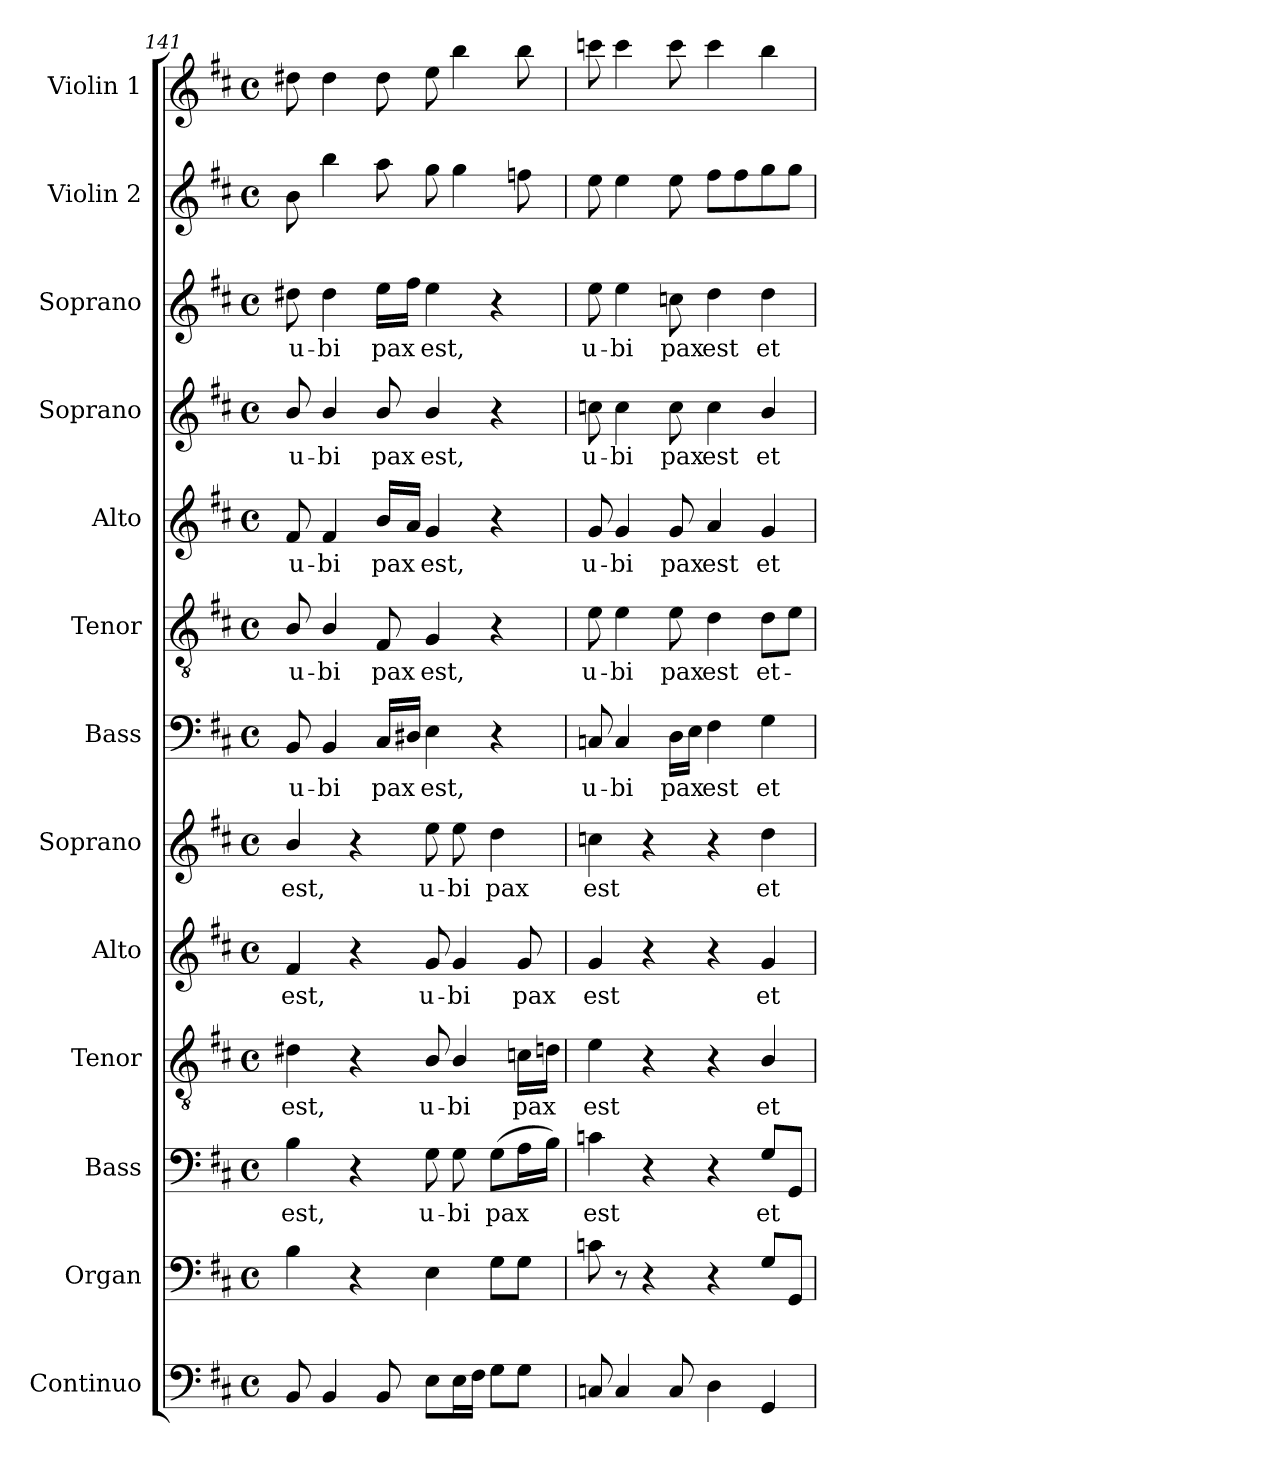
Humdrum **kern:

**kern	**kern	**kern	**text	**kern	**text	**kern	**text	**kern	**text	**kern	**text	**kern	**text	**kern	**text	**kern	**text	**kern	**text	**kern	**kern
*part13	*part12	*part11	*part11	*part10	*part10	*part9	*part9	*part8	*part8	*part7	*part7	*part6	*part6	*part5	*part5	*part4	*part4	*part3	*part3	*part2	*part1
*staff13	*staff12	*staff11	*staff11	*staff10	*staff10	*staff9	*staff9	*staff8	*staff8	*staff7	*staff7	*staff6	*staff6	*staff5	*staff5	*staff4	*staff4	*staff3	*staff3	*staff2	*staff1
*I"Continuo	*I"Organ	*I"Bass	*	*I"Tenor	*	*I"Alto	*	*I"Soprano	*	*I"Bass	*	*I"Tenor	*	*I"Alto	*	*I"Soprano	*	*I"Soprano	*	*I"Violin 2	*I"Violin 1
*I'Cont.	*I'Org.	*I'B.	*	*I'T.	*	*I'A.	*	*I'S.	*	*I'B.	*	*I'T.	*	*I'A.	*	*I'S.	*	*I'S.	*	*I'Vln. 2	*I'Vln. 1
!!LO:PB:g=z
*clefF4	*clefF4	*clefF4	*	*clefGv2	*	*clefG2	*	*clefG2	*	*clefF4	*	*clefGv2	*	*clefG2	*	*clefG2	*	*clefG2	*	*clefG2	*clefG2
*	*	*	*	*ITrd7c12	*	*	*	*	*	*	*	*ITrd7c12	*	*	*	*	*	*	*	*	*
*k[f#c#]	*k[f#c#]	*k[f#c#]	*	*k[f#c#]	*	*k[f#c#]	*	*k[f#c#]	*	*k[f#c#]	*	*k[f#c#]	*	*k[f#c#]	*	*k[f#c#]	*	*k[f#c#]	*	*k[f#c#]	*k[f#c#]
*D:	*D:	*D:	*	*D:	*	*D:	*	*D:	*	*D:	*	*D:	*	*D:	*	*D:	*	*D:	*	*D:	*D:
*M4/4	*M4/4	*M4/4	*	*M4/4	*	*M4/4	*	*M4/4	*	*M4/4	*	*M4/4	*	*M4/4	*	*M4/4	*	*M4/4	*	*M4/4	*M4/4
*met(c)	*met(c)	*met(c)	*	*met(c)	*	*met(c)	*	*met(c)	*	*met(c)	*	*met(c)	*	*met(c)	*	*met(c)	*	*met(c)	*	*met(c)	*met(c)
=141	=141	=141	=141	=141	=141	=141	=141	=141	=141	=141	=141	=141	=141	=141	=141	=141	=141	=141	=141	=141	=141
!	!	!	!LO:LY:b:color=#000000	!	!	!	!	!	!	!	!	!	!	!	!	!	!	!	!	!	!
!	!	!	!	!	!LO:LY:b:color=#000000	!	!	!	!	!	!	!	!	!	!	!	!	!	!	!	!
!	!	!	!	!	!	!	!LO:LY:b:color=#000000	!	!	!	!	!	!	!	!	!	!	!	!	!	!
!	!	!	!	!	!	!	!	!	!LO:LY:b:color=#000000	!	!	!	!	!	!	!	!	!	!	!	!
!	!	!	!	!	!	!	!	!	!	!	!LO:LY:b:color=#000000	!	!	!	!	!	!	!	!	!	!
!	!	!	!	!	!	!	!	!	!	!	!	!	!LO:LY:b:color=#000000	!	!	!	!	!	!	!	!
!	!	!	!	!	!	!	!	!	!	!	!	!	!	!	!LO:LY:b:color=#000000	!	!	!	!	!	!
!	!	!	!	!	!	!	!	!	!	!	!	!	!	!	!	!	!LO:LY:b:color=#000000	!	!	!	!
!	!	!	!	!	!	!	!	!	!	!	!	!	!	!	!	!	!	!	!LO:LY:b:color=#000000	!	!
8BBi/	4Bi\	4Bi\	est,	4D#Xi\	est,	4f#i/	est,	4bi/	est,	8BBi/	u-	8BBi/	u-	8f#i/	u-	8bi/	u-	8dd#Xi\	u-	8bi\	8dd#Xi\
!	!	!	!	!	!	!	!	!	!	!	!LO:LY:b:color=#000000	!	!	!	!	!	!	!	!	!	!
!	!	!	!	!	!	!	!	!	!	!	!	!	!LO:LY:b:color=#000000	!	!	!	!	!	!	!	!
!	!	!	!	!	!	!	!	!	!	!	!	!	!	!	!LO:LY:b:color=#000000	!	!	!	!	!	!
!	!	!	!	!	!	!	!	!	!	!	!	!	!	!	!	!	!LO:LY:b:color=#000000	!	!	!	!
!	!	!	!	!	!	!	!	!	!	!	!	!	!	!	!	!	!	!	!LO:LY:b:color=#000000	!	!
4BBi/	.	.	.	.	.	.	.	.	.	4BBi/	-bi	4BBi/	-bi	4f#i/	-bi	4bi/	-bi	4dd#i\	-bi	4bbi\	4dd#i\
.	4r	4r	.	4r	.	4r	.	4r	.	.	.	.	.	.	.	.	.	.	.	.	.
!	!	!	!	!	!	!	!	!	!	!	!LO:LY:b:color=#000000	!	!	!	!	!	!	!	!	!	!
!	!	!	!	!	!	!	!	!	!	!	!	!	!LO:LY:b:color=#000000	!	!	!	!	!	!	!	!
!	!	!	!	!	!	!	!	!	!	!	!	!	!	!	!LO:LY:b:color=#000000	!	!	!	!	!	!
!	!	!	!	!	!	!	!	!	!	!	!	!	!	!	!	!	!LO:LY:b:color=#000000	!	!	!	!
!	!	!	!	!	!	!	!	!	!	!	!	!	!	!	!	!	!	!	!LO:LY:b:color=#000000	!	!
8BBi/	.	.	.	.	.	.	.	.	.	16C#i/LL	pax	8FF#i/	pax	16bi/LL	pax	8bi/	pax	16eei\LL	pax	8aai\	8dd#i\
.	.	.	.	.	.	.	.	.	.	16D#Xi/JJ	.	.	.	16ai/JJ	.	.	.	16ff#i\JJ	.	.	.
!	!	!	!LO:LY:b:color=#000000	!	!	!	!	!	!	!	!	!	!	!	!	!	!	!	!	!	!
!	!	!	!	!	!LO:LY:b:color=#000000	!	!	!	!	!	!	!	!	!	!	!	!	!	!	!	!
!	!	!	!	!	!	!	!LO:LY:b:color=#000000	!	!	!	!	!	!	!	!	!	!	!	!	!	!
!	!	!	!	!	!	!	!	!	!LO:LY:b:color=#000000	!	!	!	!	!	!	!	!	!	!	!	!
!	!	!	!	!	!	!	!	!	!	!	!LO:LY:b:color=#000000	!	!	!	!	!	!	!	!	!	!
!	!	!	!	!	!	!	!	!	!	!	!	!	!LO:LY:b:color=#000000	!	!	!	!	!	!	!	!
!	!	!	!	!	!	!	!	!	!	!	!	!	!	!	!LO:LY:b:color=#000000	!	!	!	!	!	!
!	!	!	!	!	!	!	!	!	!	!	!	!	!	!	!	!	!LO:LY:b:color=#000000	!	!	!	!
!	!	!	!	!	!	!	!	!	!	!	!	!	!	!	!	!	!	!	!LO:LY:b:color=#000000	!	!
8Ei\L	4Ei\	8Gi\	u-	8BBi/	u-	8gi/	u-	8eei\	u-	4Ei\	est,	4GGi/	est,	4gi/	est,	4bi/	est,	4eei\	est,	8ggi\	8eei\
!	!	!	!LO:LY:b:color=#000000	!	!	!	!	!	!	!	!	!	!	!	!	!	!	!	!	!	!
!	!	!	!	!	!LO:LY:b:color=#000000	!	!	!	!	!	!	!	!	!	!	!	!	!	!	!	!
!	!	!	!	!	!	!	!LO:LY:b:color=#000000	!	!	!	!	!	!	!	!	!	!	!	!	!	!
!	!	!	!	!	!	!	!	!	!LO:LY:b:color=#000000	!	!	!	!	!	!	!	!	!	!	!	!
16Ei\L	.	8Gi\	-bi	4BBi/	-bi	4gi/	-bi	8eei\	-bi	.	.	.	.	.	.	.	.	.	.	4ggi\	4bbi\
16F#i\JJ	.	.	.	.	.	.	.	.	.	.	.	.	.	.	.	.	.	.	.	.	.
!	!	!	!LO:LY:b:color=#000000	!	!	!	!	!	!	!	!	!	!	!	!	!	!	!	!	!	!
!	!	!	!	!	!	!	!	!	!LO:LY:b:color=#000000	!	!	!	!	!	!	!	!	!	!	!	!
8Gi\L	8Gi\L	(8Gi\L	pax	.	.	.	.	4ddi\	pax	4r	.	4r	.	4r	.	4r	.	4r	.	.	.
!	!	!	!	!	!LO:LY:b:color=#000000	!	!	!	!	!	!	!	!	!	!	!	!	!	!	!	!
!	!	!	!	!	!	!	!LO:LY:b:color=#000000	!	!	!	!	!	!	!	!	!	!	!	!	!	!
8Gi\J	8Gi\J	16Ai\L	.	16Cni\LL	pax	8gi/	pax	.	.	.	.	.	.	.	.	.	.	.	.	8ffni\	8bbi\
.	.	16Bi\JJ)	.	16Dni\JJ	.	.	.	.	.	.	.	.	.	.	.	.	.	.	.	.	.
=142	=142	=142	=142	=142	=142	=142	=142	=142	=142	=142	=142	=142	=142	=142	=142	=142	=142	=142	=142	=142	=142
!	!	!	!LO:LY:b:color=#000000	!	!	!	!	!	!	!	!	!	!	!	!	!	!	!	!	!	!
!	!	!	!	!	!LO:LY:b:color=#000000	!	!	!	!	!	!	!	!	!	!	!	!	!	!	!	!
!	!	!	!	!	!	!	!LO:LY:b:color=#000000	!	!	!	!	!	!	!	!	!	!	!	!	!	!
!	!	!	!	!	!	!	!	!	!LO:LY:b:color=#000000	!	!	!	!	!	!	!	!	!	!	!	!
!	!	!	!	!	!	!	!	!	!	!	!LO:LY:b:color=#000000	!	!	!	!	!	!	!	!	!	!
!	!	!	!	!	!	!	!	!	!	!	!	!	!LO:LY:b:color=#000000	!	!	!	!	!	!	!	!
!	!	!	!	!	!	!	!	!	!	!	!	!	!	!	!LO:LY:b:color=#000000	!	!	!	!	!	!
!	!	!	!	!	!	!	!	!	!	!	!	!	!	!	!	!	!LO:LY:b:color=#000000	!	!	!	!
!	!	!	!	!	!	!	!	!	!	!	!	!	!	!	!	!	!	!	!LO:LY:b:color=#000000	!	!
8Cni/	8cni\	4cni\	est	4Ei\	est	4gi/	est	4ccni\	est	8Cni/	u-	8Ei\	u-	8gi/	u-	8ccni\	u-	8eei\	u-	8eei\	8cccni\
!	!	!	!	!	!	!	!	!	!	!	!LO:LY:b:color=#000000	!	!	!	!	!	!	!	!	!	!
!	!	!	!	!	!	!	!	!	!	!	!	!	!LO:LY:b:color=#000000	!	!	!	!	!	!	!	!
!	!	!	!	!	!	!	!	!	!	!	!	!	!	!	!LO:LY:b:color=#000000	!	!	!	!	!	!
!	!	!	!	!	!	!	!	!	!	!	!	!	!	!	!	!	!LO:LY:b:color=#000000	!	!	!	!
!	!	!	!	!	!	!	!	!	!	!	!	!	!	!	!	!	!	!	!LO:LY:b:color=#000000	!	!
4Ci/	8r	.	.	.	.	.	.	.	.	4Ci/	-bi	4Ei\	-bi	4gi/	-bi	4cci\	-bi	4eei\	-bi	4eei\	4ccci\
.	4r	4r	.	4r	.	4r	.	4r	.	.	.	.	.	.	.	.	.	.	.	.	.
!	!	!	!	!	!	!	!	!	!	!	!LO:LY:b:color=#000000	!	!	!	!	!	!	!	!	!	!
!	!	!	!	!	!	!	!	!	!	!	!	!	!LO:LY:b:color=#000000	!	!	!	!	!	!	!	!
!	!	!	!	!	!	!	!	!	!	!	!	!	!	!	!LO:LY:b:color=#000000	!	!	!	!	!	!
!	!	!	!	!	!	!	!	!	!	!	!	!	!	!	!	!	!LO:LY:b:color=#000000	!	!	!	!
!	!	!	!	!	!	!	!	!	!	!	!	!	!	!	!	!	!	!	!LO:LY:b:color=#000000	!	!
8Ci/	.	.	.	.	.	.	.	.	.	16Di\LL	pax	8Ei\	pax	8gi/	pax	8cci\	pax	8ccni\	pax	8eei\	8ccci\
.	.	.	.	.	.	.	.	.	.	16Ei\JJ	.	.	.	.	.	.	.	.	.	.	.
!	!	!	!	!	!	!	!	!	!	!	!LO:LY:b:color=#000000	!	!	!	!	!	!	!	!	!	!
!	!	!	!	!	!	!	!	!	!	!	!	!	!LO:LY:b:color=#000000	!	!	!	!	!	!	!	!
!	!	!	!	!	!	!	!	!	!	!	!	!	!	!	!LO:LY:b:color=#000000	!	!	!	!	!	!
!	!	!	!	!	!	!	!	!	!	!	!	!	!	!	!	!	!LO:LY:b:color=#000000	!	!	!	!
!	!	!	!	!	!	!	!	!	!	!	!	!	!	!	!	!	!	!	!LO:LY:b:color=#000000	!	!
4Di\	4r	4r	.	4r	.	4r	.	4r	.	4F#i\	est	4Di\	est	4ai/	est	4cci\	est	4ddi\	est	8ff#i\L	4ccci\
.	.	.	.	.	.	.	.	.	.	.	.	.	.	.	.	.	.	.	.	8ff#i\	.
!	!	!	!LO:LY:b:color=#000000	!	!	!	!	!	!	!	!	!	!	!	!	!	!	!	!	!	!
!	!	!	!	!	!LO:LY:b:color=#000000	!	!	!	!	!	!	!	!	!	!	!	!	!	!	!	!
!	!	!	!	!	!	!	!LO:LY:b:color=#000000	!	!	!	!	!	!	!	!	!	!	!	!	!	!
!	!	!	!	!	!	!	!	!	!LO:LY:b:color=#000000	!	!	!	!	!	!	!	!	!	!	!	!
!	!	!	!	!	!	!	!	!	!	!	!LO:LY:b:color=#000000	!	!	!	!	!	!	!	!	!	!
!	!	!	!	!	!	!	!	!	!	!	!	!	!LO:LY:b:color=#000000	!	!	!	!	!	!	!	!
!	!	!	!	!	!	!	!	!	!	!	!	!	!	!	!LO:LY:b:color=#000000	!	!	!	!	!	!
!	!	!	!	!	!	!	!	!	!	!	!	!	!	!	!	!	!LO:LY:b:color=#000000	!	!	!	!
!	!	!	!	!	!	!	!	!	!	!	!	!	!	!	!	!	!	!	!LO:LY:b:color=#000000	!	!
4GGi/	8Gi/L	8Gi/L	et	4BBi/	et	4gi/	et	4ddi\	et	4Gi\	et-	8Di\L	et-	4gi/	et-	4bi/	et-	4ddi\	et-	8ggi\	4bbi\
.	8GGi/J	8GGi/J	.	.	.	.	.	.	.	.	.	8Ei\J	.	.	.	.	.	.	.	8ggi\J	.
=	=	=	=	=	=	=	=	=	=	=	=	=	=	=	=	=	=	=	=	=	=
*-	*-	*-	*-	*-	*-	*-	*-	*-	*-	*-	*-	*-	*-	*-	*-	*-	*-	*-	*-	*-	*-
